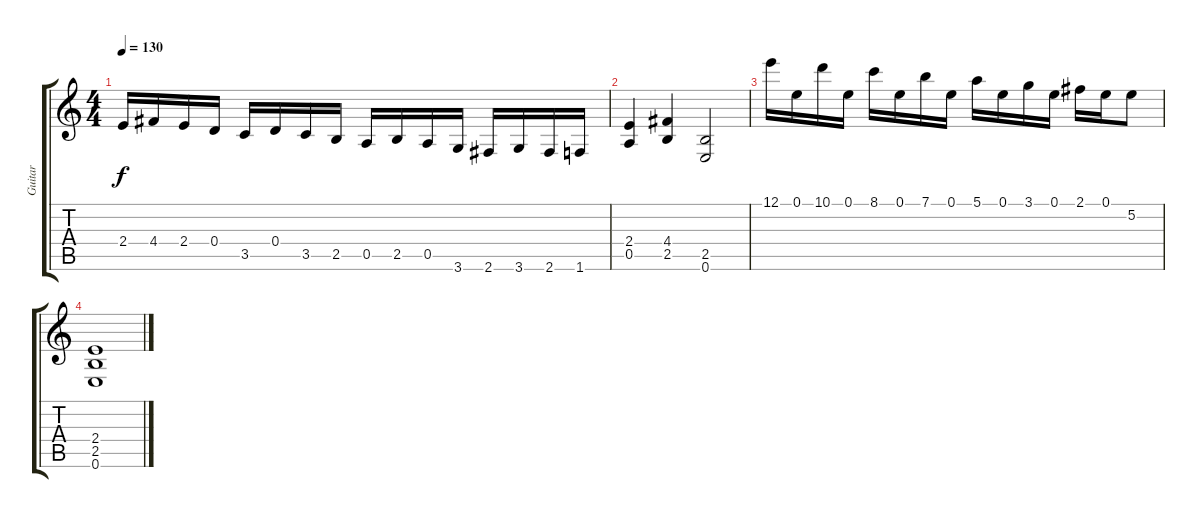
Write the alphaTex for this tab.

\track ("Guitar" "Guitar") {instrument distortionguitar}
\staff {score tabs}
\tuning (E4 B3 G3 D3 A2 E2) {hide}
\ts (4 4)
\tempo 130
\clef g2
\ks c
2.4.16{dy f} 4.4.16 2.4.16 0.4.16 3.5.16 0.4.16 3.5.16 2.5.16 0.5.16 2.5.16 0.5.16 3.6.16 2.6.16 3.6.16 2.6.16 1.6.16 |
(2.4 0.5).4 (4.4 2.5).4 (2.5 0.6).2 |
12.1.16 0.1.16 10.1.16 0.1.16 8.1.16 0.1.16 7.1.16 0.1.16 5.1.16 0.1.16 3.1.16 0.1.16 2.1.16 0.1.16 5.2.8 |
(2.4 2.5 0.6).1
